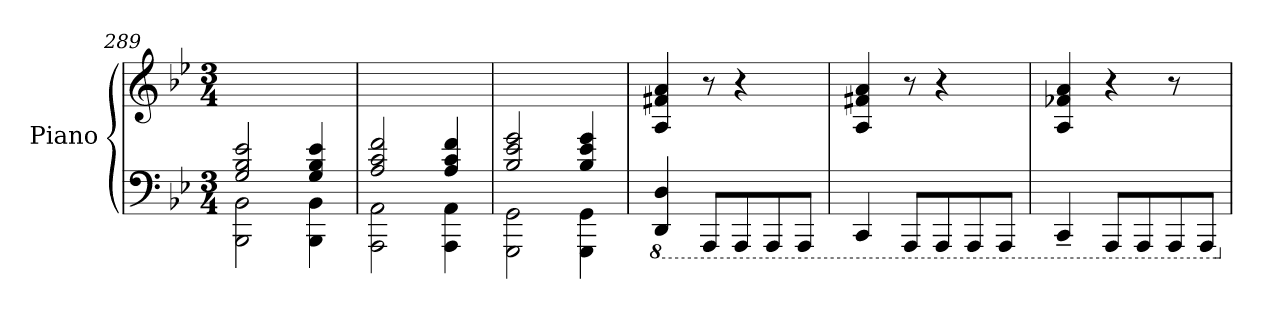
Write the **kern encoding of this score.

**kern	**kern
*part1	*part1
*staff2	*staff1
*I"Piano	*
*I'Pno	*
*clefF4	*clefG2
*k[b-e-]	*k[b-e-]
*B-:	*B-:
*M3/4	*M3/4
=289	=289
*^	*
2G/ 2B-/ 2e-/	2BBB-\ 2BB-\	2.ryy
4G/ 4B-/ 4e-/	4BBB-\ 4BB-\	.
=290	=290	=290
2A/ 2c/ 2f/	2AAA\ 2AA\	2.ryy
4A/ 4c/ 4f/	4AAA\ 4AA\	.
=291	=291	=291
2B-/ 2e-/ 2g/	2GGG\ 2GG\	2.ryy
4B-/ 4e-/ 4g/	4GGG\ 4GG\	.
*v	*v	*
=292	=292
*8ba	*
4DDD/ 4DD/	4A/ 4f#X/ 4a/
8AAAA/L	8r
8AAAA/	4r
8AAAA/	.
8AAAA/J	8ryy
=293	=293
4CCC/	4A/ 4f#X/ 4a/
8AAAA/L	8r
8AAAA/	4r
8AAAA/	.
8AAAA/J	8ryy
=294	=294
4CCC~</	4A/ 4f-X/ 4a/
8AAAA/L	4r
8AAAA/	.
8AAAA/	8r
8AAAA/J	8ryy
*X8ba	*
=	=
*-	*-
